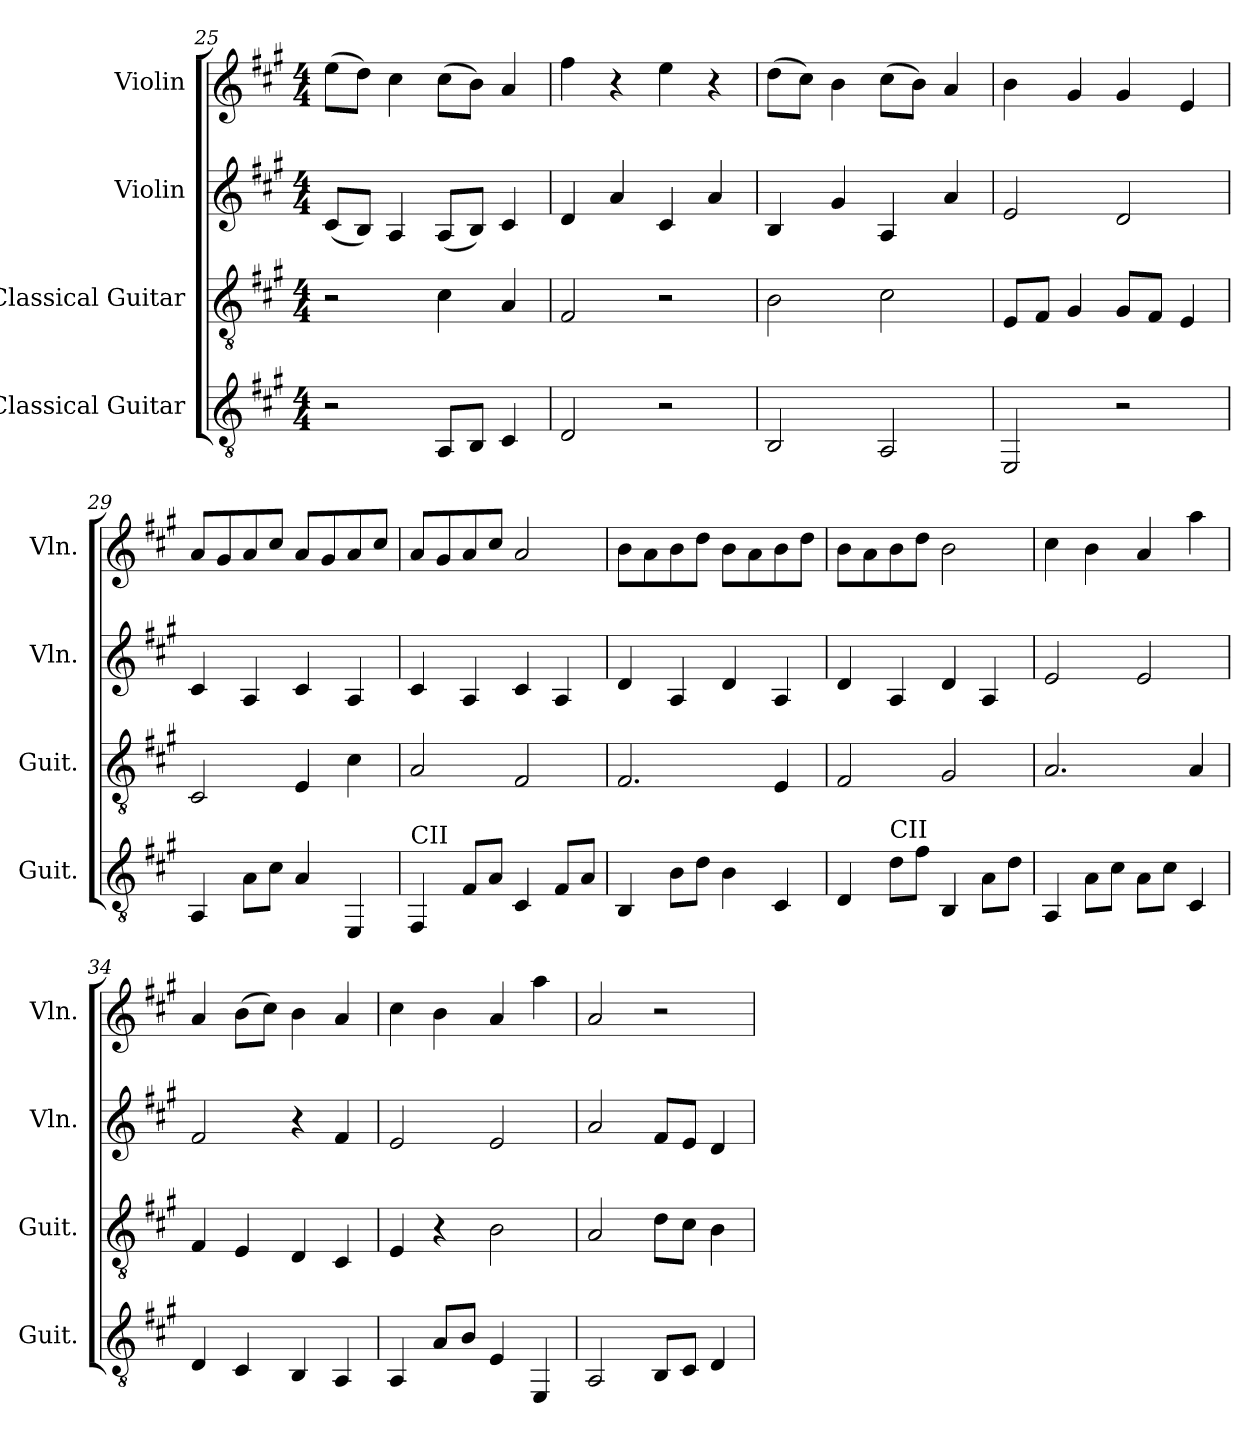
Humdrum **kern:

**kern	**kern	**kern	**kern
*part4	*part3	*part2	*part1
*staff4	*staff3	*staff2	*staff1
*I"Classical Guitar	*I"Classical Guitar	*I"Violin	*I"Violin
*I'Guit.	*I'Guit.	*I'Vln.	*I'Vln.
*clefGv2	*clefGv2	*clefG2	*clefG2
*k[f#c#g#]	*k[f#c#g#]	*k[f#c#g#]	*k[f#c#g#]
*M4/4	*M4/4	*M4/4	*M4/4
=25	=25	=25	=25
2r	2r	(8c#/L	(8ee\L
.	.	8B/J)	8dd\J)
.	.	4A/	4cc#\
8AA/L	4c#\	(8A/L	(8cc#\L
8BB/J	.	8B/J)	8b\J)
4C#/	4A/	4c#/	4a/
!!LO:LB:g=z
=26	=26	=26	=26
2D/	2F#/	4d/	4ff#\
.	.	4a/	4r
2r	2r	4c#/	4ee\
.	.	4a/	4r
=27	=27	=27	=27
2BB/	2B\	4B/	(8dd\L
.	.	.	8cc#\J)
.	.	4g#/	4b\
2AA/	2c#\	4A/	(8cc#\L
.	.	.	8b\J)
.	.	4a/	4a/
=28	=28	=28	=28
2EE/	8E/L	2e/	4b\
.	8F#/J	.	.
.	4G#/	.	4g#/
2r	8G#/L	2d/	4g#/
.	8F#/J	.	.
.	4E/	.	4e/
=29	=29	=29	=29
4AA/	2C#/	4c#/	8a/L
.	.	.	8g#/
8A\L	.	4A/	8a/
8c#\J	.	.	8cc#/J
4A/	4E/	4c#/	8a/L
.	.	.	8g#/
4EE/	4c#\	4A/	8a/
.	.	.	8cc#/J
=30	=30	=30	=30
!LO:TX:a:t=CII	!	!	!
4FF#:/	2A/	4c#/	8a/L
.	.	.	8g#/
8F#/L	.	4A/	8a/
8A/J	.	.	8cc#/J
4C#/	2F#/	4c#/	2a/
8F#/L	.	4A/	.
8A/J	.	.	.
!!LO:PB:g=z
=31	=31	=31	=31
4BB/	2.F#/	4d/	8b\L
.	.	.	8a\
8B\L	.	4A/	8b\
8d\J	.	.	8dd\J
4B\	.	4d/	8b\L
.	.	.	8a\
4C#/	4E/	4A/	8b\
.	.	.	8dd\J
=32	=32	=32	=32
4D/	2F#/	4d/	8b\L
.	.	.	8a\
!LO:TX:a:t=CII	!	!	!
8d:\L	.	4A/	8b\
8f#\J	.	.	8dd\J
4BB/	2G#/	4d/	2b\
8A\L	.	4A/	.
8d\J	.	.	.
=33	=33	=33	=33
4AA/	2.A/	2e/	4cc#\
8A\L	.	.	4b\
8c#\J	.	.	.
8A\L	.	2e/	4a/
8c#\J	.	.	.
4C#/	4A/	.	4aa\
=34	=34	=34	=34
4D/	4F#/	2f#/	4a/
4C#/	4E/	.	(8b\L
.	.	.	8cc#\J)
4BB/	4D/	4r	4b\
4AA/	4C#/	4f#/	4a/
=35	=35	=35	=35
4AA/	4E/	2e/	4cc#\
8A/L	4r	.	4b\
8B/J	.	.	.
4E/	2B\	2e/	4a/
4EE/	.	.	4aa\
=36	=36	=36	=36
2AA/	2A/	2a/	2a/
8BB/L	8d\L	8f#/L	2r
8C#/J	8c#\J	8e/J	.
4D/	4B\	4d/	.
=	=	=	=
*-	*-	*-	*-
